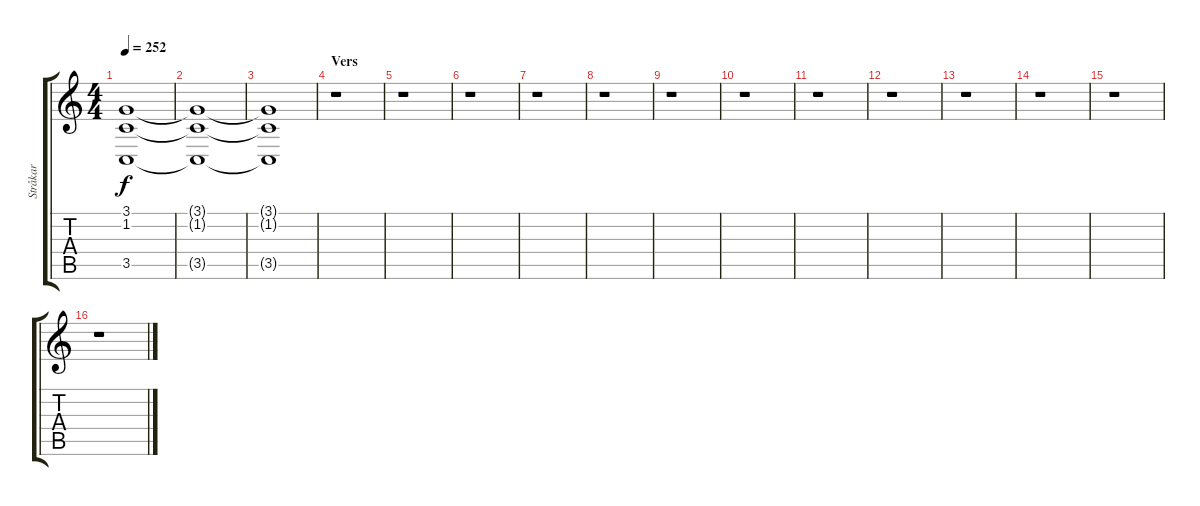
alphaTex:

\track ("Stråkar" "Stråkar") {instrument synthstrings2}
\staff {score tabs}
\tuning (E4 B3 G3 D3 A2 E2) {hide}
\ts (4 4)
\tempo 252
\clef g2
\ks c
(3.1{t} 1.2{t} 3.5{t}).1{dy f} |
(3.1{t} 1.2{t} 3.5{t}).1 |
(3.1{t} 1.2{t} 3.5{t}).1{volume 0} |
\section ("" "Vers ")
r.1{volume 7} |
r.1 |
r.1 |
r.1 |
r.1 |
r.1 |
r.1 |
r.1 |
r.1 |
r.1 |
r.1 |
r.1 |
r.1
